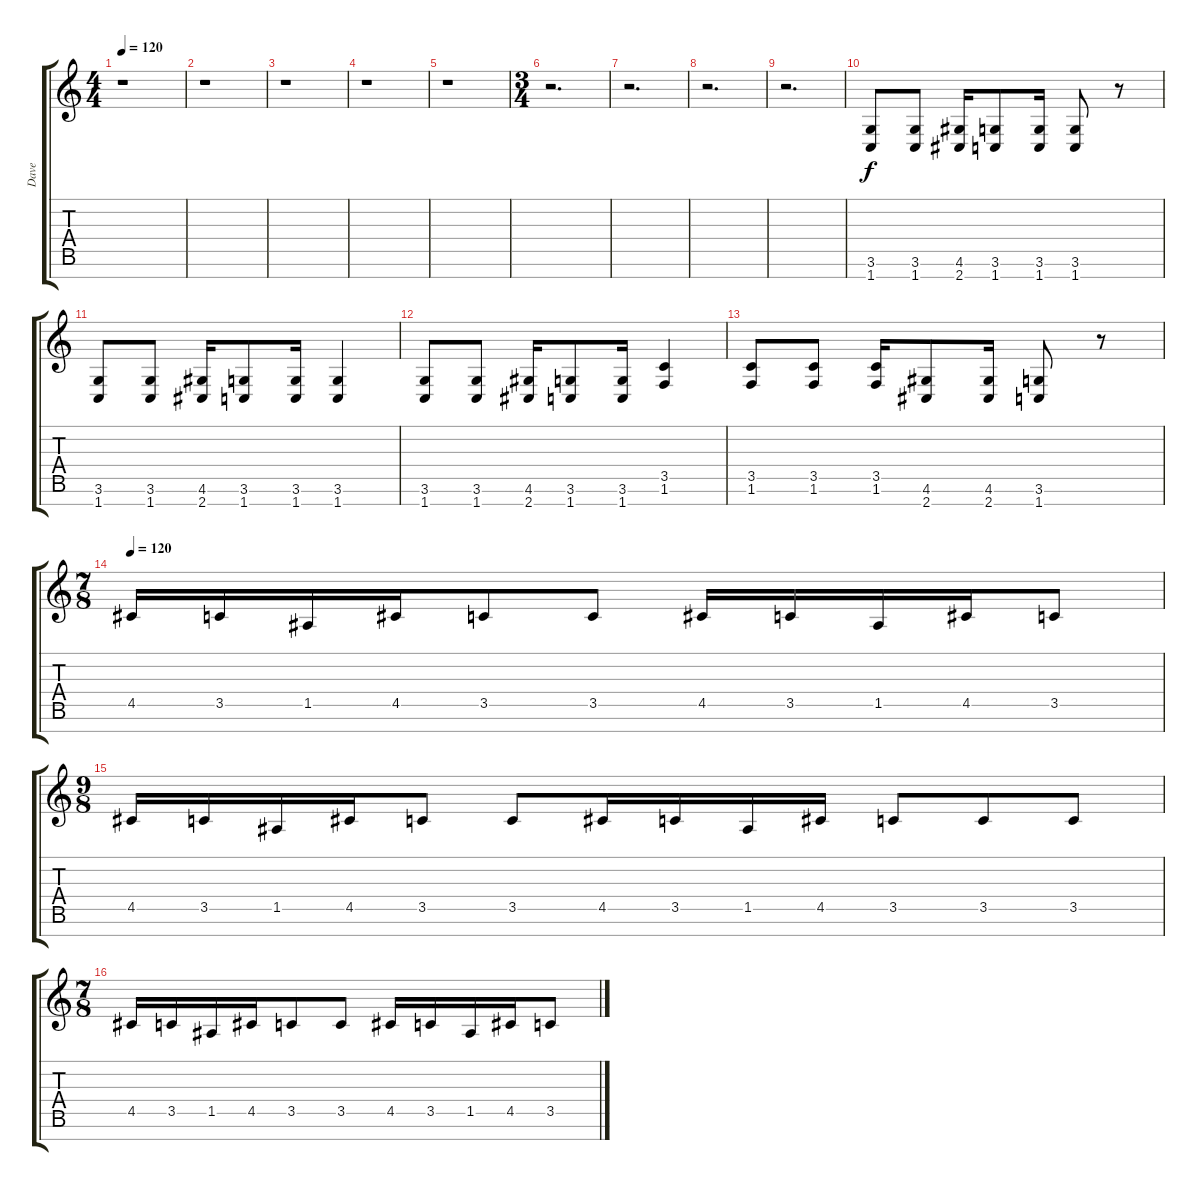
\track ("Dave" "Dave") {instrument distortionguitar}
\staff {score tabs}
\tuning (E4 B3 G3 D3 A2 E2 B1) {hide}
\ts (4 4)
\tempo 120
\clef g2
\ks c
r.1{dy f} |
r.1 |
r.1 |
r.1 |
r.1 |
\ts (3 4)
r.2{d} |
r.2{d} |
r.2{d} |
r.2{d} |
(3.6 1.7).8 (3.6 1.7).8 (4.6 2.7).16 (3.6 1.7).8 (3.6 1.7).16 (3.6 1.7).8 r.8 |
(3.6 1.7).8 (3.6 1.7).8 (4.6 2.7).16 (3.6 1.7).8 (3.6 1.7).16 (3.6 1.7).4 |
(3.6 1.7).8 (3.6 1.7).8 (4.6 2.7).16 (3.6 1.7).8 (3.6 1.7).16 (3.5 1.6).4 |
(3.5 1.6).8 (3.5 1.6).8 (3.5 1.6).16 (4.6 2.7).8 (4.6 2.7).16 (3.6 1.7).8 r.8 |
\ts (7 8)
\tempo 120
4.5.16 3.5.16 1.5.16 4.5.16 3.5.8 3.5.8 4.5.16 3.5.16 1.5.16 4.5.16 3.5.8 |
\ts (9 8)
4.5.16 3.5.16 1.5.16 4.5.16 3.5.8 3.5.8 4.5.16 3.5.16 1.5.16 4.5.16 3.5.8 3.5.8 3.5.8 |
\ts (7 8)
4.5.16 3.5.16 1.5.16 4.5.16 3.5.8 3.5.8 4.5.16 3.5.16 1.5.16 4.5.16 3.5.8
